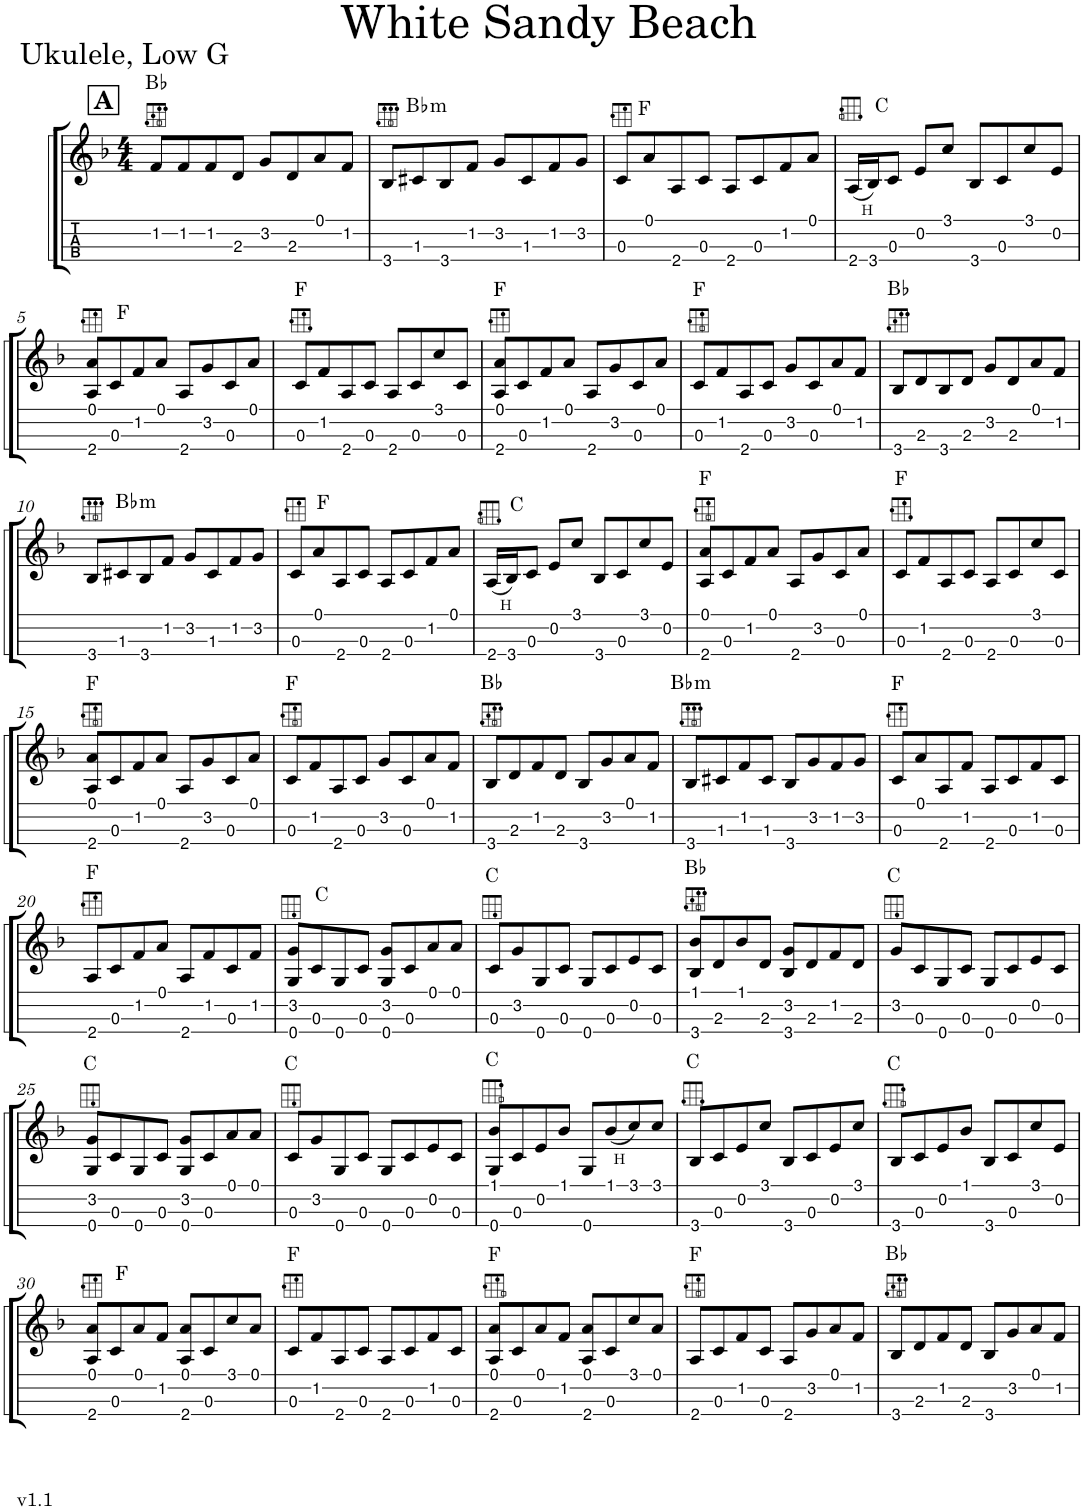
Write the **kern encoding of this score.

**kern	**kern	**harte
*part1	*part1	*part1
*staff2	*staff1	*
*I"Ukulele (Low G)	*	*
*I'Uk.	*	*
*stria4	*	*
*	*clefG2	*
*k[b-]	*k[b-]	*
*M4/4	*M4/4	*
!!LO:REH:place=s1:a:B:cj:fs=14:t=A
=1	=1	=1
8fL	8f/L	Bb:maj
8fJ	8f/	.
8fL	8f/	.
8dJ	8d/J	.
8gL	8g/L	.
8dJ	8d/	.
8aL	8a/	.
8fJ	8f/J	.
=2	=2	=2
!	!	!LO:H:kt=m
8B-L	8B-/L	Bb:min
8c#J	8c#X/	.
8B-L	8B-/	.
8fJ	8f/J	.
8gL	8g/L	.
8c#J	8c#/	.
8fL	8f/	.
8gJ	8g/J	.
=3	=3	=3
8cL	8c/L	F:maj
8aJ	8a/	.
8AL	8A/	.
8cJ	8c/J	.
8AL	8A/L	.
8cJ	8c/	.
8fL	8f/	.
8aJ	8a/J	.
=4	=4	=4
16ALL	(16A/LL	C:maj
16B-J	16B-/J)	.
8cJ	8c/J	.
8eL	8e/L	.
8ccJ	8cc/J	.
8B-L	8B-/L	.
8cJ	8c/	.
8ccL	8cc/	.
8eJ	8e/J	.
!!LO:LB:g=z
=5	=5	=5
8A\ 8a\L	8A/ 8a/L	F:maj
8cJ	8c/	.
8fL	8f/	.
8aJ	8a/J	.
8AL	8A/L	.
8gJ	8g/	.
8cL	8c/	.
8aJ	8a/J	.
=6	=6	=6
8cL	8c/L	F:maj
8fJ	8f/	.
8AL	8A/	.
8cJ	8c/J	.
8AL	8A/L	.
8cJ	8c/	.
8ccL	8cc/	.
8cJ	8c/J	.
=7	=7	=7
8A\ 8a\L	8A/ 8a/L	F:maj
8cJ	8c/	.
8fL	8f/	.
8aJ	8a/J	.
8AL	8A/L	.
8gJ	8g/	.
8cL	8c/	.
8aJ	8a/J	.
=8	=8	=8
8cL	8c/L	F:maj
8fJ	8f/	.
8AL	8A/	.
8cJ	8c/J	.
8gL	8g/L	.
8cJ	8c/	.
8aL	8a/	.
8fJ	8f/J	.
=9	=9	=9
8B-L	8B-/L	Bb:maj
8dJ	8d/	.
8B-L	8B-/	.
8dJ	8d/J	.
8gL	8g/L	.
8dJ	8d/	.
8aL	8a/	.
8fJ	8f/J	.
!!LO:LB:g=z
=10	=10	=10
!	!	!LO:H:kt=m
8B-L	8B-/L	Bb:min
8c#J	8c#X/	.
8B-L	8B-/	.
8fJ	8f/J	.
8gL	8g/L	.
8c#J	8c#/	.
8fL	8f/	.
8gJ	8g/J	.
=11	=11	=11
8cL	8c/L	F:maj
8aJ	8a/	.
8AL	8A/	.
8cJ	8c/J	.
8AL	8A/L	.
8cJ	8c/	.
8fL	8f/	.
8aJ	8a/J	.
=12	=12	=12
16ALL	(16A/LL	C:maj
16B-J	16B-/J)	.
8cJ	8c/J	.
8eL	8e/L	.
8ccJ	8cc/J	.
8B-L	8B-/L	.
8cJ	8c/	.
8ccL	8cc/	.
8eJ	8e/J	.
=13	=13	=13
8A\ 8a\L	8A/ 8a/L	F:maj
8cJ	8c/	.
8fL	8f/	.
8aJ	8a/J	.
8AL	8A/L	.
8gJ	8g/	.
8cL	8c/	.
8aJ	8a/J	.
=14	=14	=14
8cL	8c/L	F:maj
8fJ	8f/	.
8AL	8A/	.
8cJ	8c/J	.
8AL	8A/L	.
8cJ	8c/	.
8ccL	8cc/	.
8cJ	8c/J	.
!!LO:LB:g=z
=15	=15	=15
8A\ 8a\L	8A/ 8a/L	F:maj
8cJ	8c/	.
8fL	8f/	.
8aJ	8a/J	.
8AL	8A/L	.
8gJ	8g/	.
8cL	8c/	.
8aJ	8a/J	.
=16	=16	=16
8cL	8c/L	F:maj
8fJ	8f/	.
8AL	8A/	.
8cJ	8c/J	.
8gL	8g/L	.
8cJ	8c/	.
8aL	8a/	.
8fJ	8f/J	.
=17	=17	=17
8B-L	8B-/L	Bb:maj
8dJ	8d/	.
8fL	8f/	.
8dJ	8d/J	.
8B-L	8B-/L	.
8gJ	8g/	.
8aL	8a/	.
8fJ	8f/J	.
=18	=18	=18
!	!	!LO:H:kt=m
8B-L	8B-/L	Bb:min
8c#J	8c#X/	.
8fL	8f/	.
8c#J	8c#/J	.
8B-L	8B-/L	.
8gJ	8g/	.
8fL	8f/	.
8gJ	8g/J	.
=19	=19	=19
8cL	8c/L	F:maj
8aJ	8a/	.
8AL	8A/	.
8fJ	8f/J	.
8AL	8A/L	.
8cJ	8c/	.
8fL	8f/	.
8cJ	8c/J	.
!!LO:LB:g=z
=20	=20	=20
8AL	8A/L	F:maj
8cJ	8c/	.
8fL	8f/	.
8aJ	8a/J	.
8AL	8A/L	.
8fJ	8f/	.
8cL	8c/	.
8fJ	8f/J	.
=21	=21	=21
8G\ 8g\L	8G/ 8g/L	C:maj
8cJ	8c/	.
8GL	8G/	.
8cJ	8c/J	.
8G\ 8g\L	8G/ 8g/L	.
8cJ	8c/	.
8aL	8a/	.
8aJ	8a/J	.
=22	=22	=22
8cL	8c/L	C:maj
8gJ	8g/	.
8GL	8G/	.
8cJ	8c/J	.
8GL	8G/L	.
8cJ	8c/	.
8eL	8e/	.
8cJ	8c/J	.
=23	=23	=23
8B-\ 8b-\L	8B-/ 8b-/L	Bb:maj
8dJ	8d/	.
8b-L	8b-/	.
8dJ	8d/J	.
8B-\ 8g\L	8B-/ 8g/L	.
8dJ	8d/	.
8fL	8f/	.
8dJ	8d/J	.
=24	=24	=24
8gL	8g/L	C:maj
8cJ	8c/	.
8GL	8G/	.
8cJ	8c/J	.
8GL	8G/L	.
8cJ	8c/	.
8eL	8e/	.
8cJ	8c/J	.
!!LO:LB:g=z
=25	=25	=25
8G\ 8g\L	8G/ 8g/L	C:maj
8cJ	8c/	.
8GL	8G/	.
8cJ	8c/J	.
8G\ 8g\L	8G/ 8g/L	.
8cJ	8c/	.
8aL	8a/	.
8aJ	8a/J	.
=26	=26	=26
8cL	8c/L	C:maj
8gJ	8g/	.
8GL	8G/	.
8cJ	8c/J	.
8GL	8G/L	.
8cJ	8c/	.
8eL	8e/	.
8cJ	8c/J	.
=27	=27	=27
8G\ 8b-\L	8G/ 8b-/L	C:maj
8cJ	8c/	.
8eL	8e/	.
8b-J	8b-/J	.
8GL	8G/L	.
8b-J	(8b-/	.
8ccL	8cc/)	.
8ccJ	8cc/J	.
=28	=28	=28
8B-L	8B-/L	C:maj
8cJ	8c/	.
8eL	8e/	.
8ccJ	8cc/J	.
8B-L	8B-/L	.
8cJ	8c/	.
8eL	8e/	.
8ccJ	8cc/J	.
=29	=29	=29
8B-L	8B-/L	C:maj
8cJ	8c/	.
8eL	8e/	.
8b-J	8b-/J	.
8B-L	8B-/L	.
8cJ	8c/	.
8ccL	8cc/	.
8eJ	8e/J	.
!!LO:LB:g=z
=30	=30	=30
8A\ 8a\L	8A/ 8a/L	F:maj
8cJ	8c/	.
8aL	8a/	.
8fJ	8f/J	.
8A\ 8a\L	8A/ 8a/L	.
8cJ	8c/	.
8ccL	8cc/	.
8aJ	8a/J	.
=31	=31	=31
8cL	8c/L	F:maj
8fJ	8f/	.
8AL	8A/	.
8cJ	8c/J	.
8AL	8A/L	.
8cJ	8c/	.
8fL	8f/	.
8cJ	8c/J	.
=32	=32	=32
8A\ 8a\L	8A/ 8a/L	F:maj
8cJ	8c/	.
8aL	8a/	.
8fJ	8f/J	.
8A\ 8a\L	8A/ 8a/L	.
8cJ	8c/	.
8ccL	8cc/	.
8aJ	8a/J	.
=33	=33	=33
8AL	8A/L	F:maj
8cJ	8c/	.
8fL	8f/	.
8cJ	8c/J	.
8AL	8A/L	.
8gJ	8g/	.
8aL	8a/	.
8fJ	8f/J	.
=34	=34	=34
8B-L	8B-/L	Bb:maj
8dJ	8d/	.
8fL	8f/	.
8dJ	8d/J	.
8B-L	8B-/L	.
8gJ	8g/	.
8aL	8a/	.
8fJ	8f/J	.
=	=	=
*-	*-	*-
